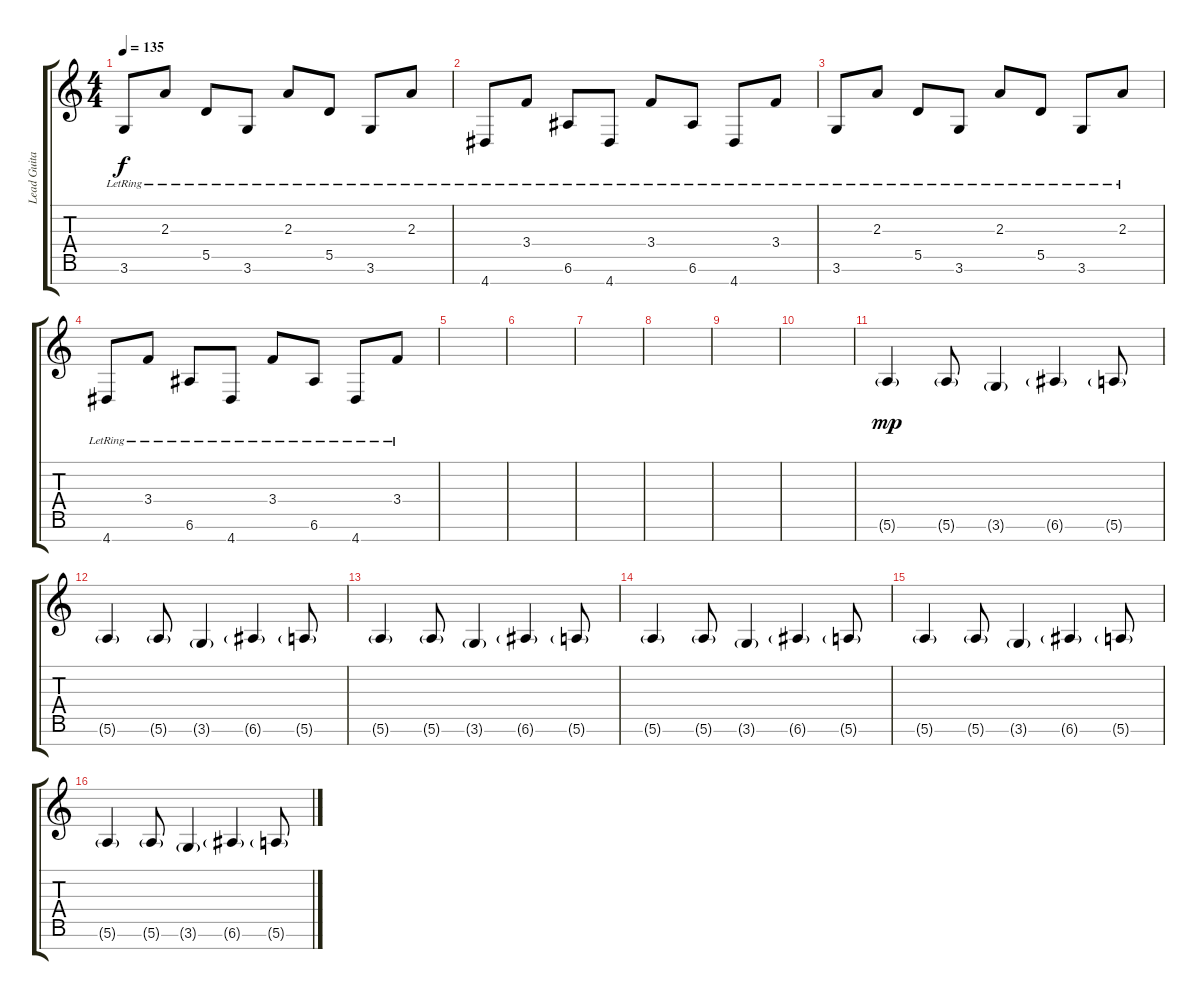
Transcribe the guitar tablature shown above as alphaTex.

\track ("Lead Guitar I" "Lead Guita") {instrument electricguitarclean}
\staff {score tabs}
\tuning (E4 B3 G3 D3 A2 E2 B1) {hide}
\ts (4 4)
\tempo 135
\clef g2
\ks c
3.6{lr}.8{dy f} 2.3{lr}.8 5.5{lr}.8 3.6{lr}.8 2.3{lr}.8 5.5{lr}.8 3.6{lr}.8 2.3{lr}.8 |
4.7{lr}.8 3.4{lr}.8 6.6{lr}.8 4.7{lr}.8 3.4{lr}.8 6.6{lr}.8 4.7{lr}.8 3.4{lr}.8 |
3.6{lr}.8 2.3{lr}.8 5.5{lr}.8 3.6{lr}.8 2.3{lr}.8 5.5{lr}.8 3.6{lr}.8 2.3{lr}.8 |
4.7{lr}.8 3.4{lr}.8 6.6{lr}.8 4.7{lr}.8 3.4{lr}.8 6.6{lr}.8 4.7{lr}.8 3.4{lr}.8 |
|
|
|
|
|
|
5.6{g}.4{dy mp} 5.6{g}.8 3.6{g}.4 6.6{g}.4 5.6{g}.8 |
5.6{g}.4 5.6{g}.8 3.6{g}.4 6.6{g}.4 5.6{g}.8 |
5.6{g}.4 5.6{g}.8 3.6{g}.4 6.6{g}.4 5.6{g}.8 |
5.6{g}.4 5.6{g}.8 3.6{g}.4 6.6{g}.4 5.6{g}.8 |
5.6{g}.4 5.6{g}.8 3.6{g}.4 6.6{g}.4 5.6{g}.8 |
5.6{g}.4 5.6{g}.8 3.6{g}.4 6.6{g}.4 5.6{g}.8
